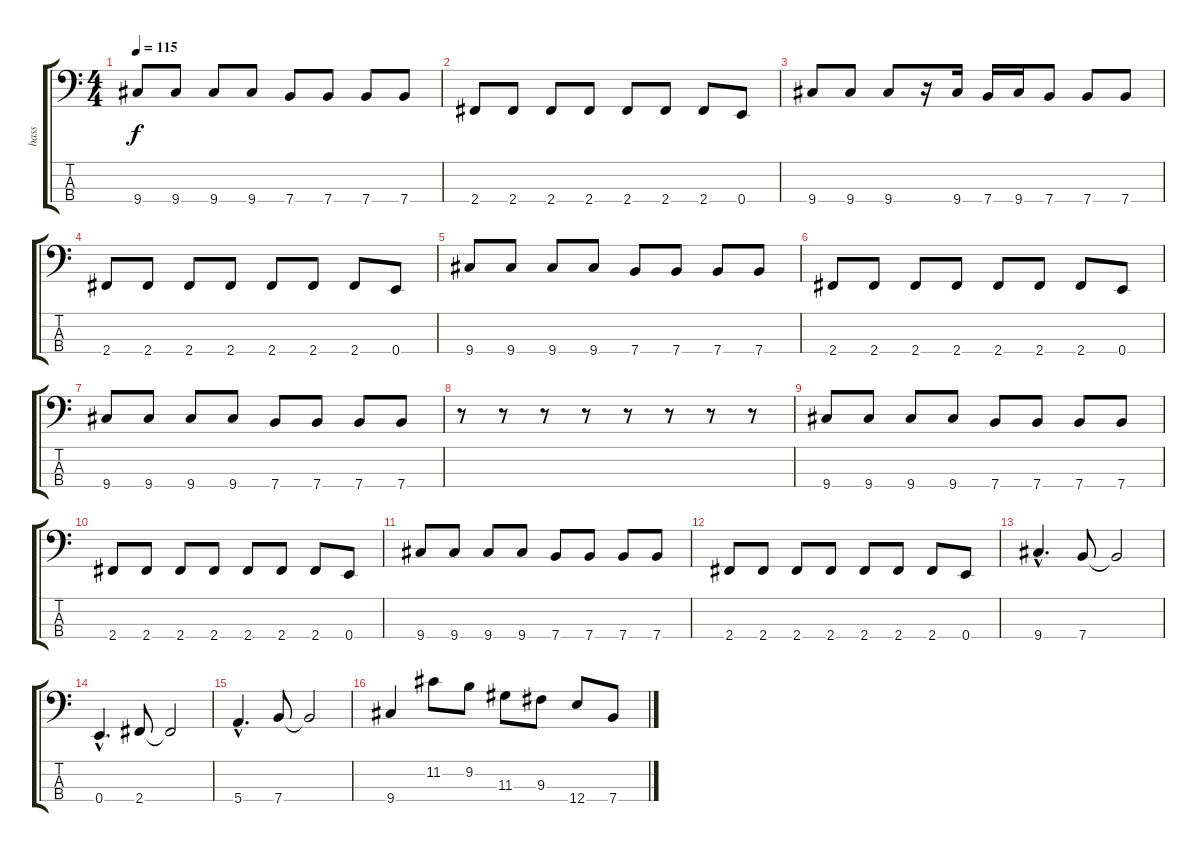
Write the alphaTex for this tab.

\track ("bass" "bass") {instrument synthbass2}
\staff {score tabs}
\tuning (G2 D2 A1 E1) {hide}
\ts (4 4)
\tempo 115
\clef f4
\ks c
9.4.8{dy f} 9.4.8 9.4.8 9.4.8 7.4.8 7.4.8 7.4.8 7.4.8 |
2.4.8 2.4.8 2.4.8 2.4.8 2.4.8 2.4.8 2.4.8 0.4.8 |
9.4.8 9.4.8 9.4.8 r.16 9.4.16 7.4.16 9.4.16 7.4.8 7.4.8 7.4.8 |
2.4.8 2.4.8 2.4.8 2.4.8 2.4.8 2.4.8 2.4.8 0.4.8 |
9.4.8 9.4.8 9.4.8 9.4.8 7.4.8 7.4.8 7.4.8 7.4.8 |
2.4.8 2.4.8 2.4.8 2.4.8 2.4.8 2.4.8 2.4.8 0.4.8 |
9.4.8 9.4.8 9.4.8 9.4.8 7.4.8 7.4.8 7.4.8 7.4.8 |
r.8 r.8 r.8 r.8 r.8 r.8 r.8 r.8 |
9.4.8 9.4.8 9.4.8 9.4.8 7.4.8 7.4.8 7.4.8 7.4.8 |
2.4.8 2.4.8 2.4.8 2.4.8 2.4.8 2.4.8 2.4.8 0.4.8 |
9.4.8 9.4.8 9.4.8 9.4.8 7.4.8 7.4.8 7.4.8 7.4.8 |
2.4.8 2.4.8 2.4.8 2.4.8 2.4.8 2.4.8 2.4.8 0.4.8 |
9.4{hac}.4{d} 7.4.8 7.4{t}.2 |
0.4{hac}.4{d} 2.4.8 2.4{t}.2 |
5.4{hac}.4{d} 7.4.8 7.4{t}.2 |
9.4.4 11.2.8 9.2.8 11.3.8 9.3.8 12.4.8 7.4.8
